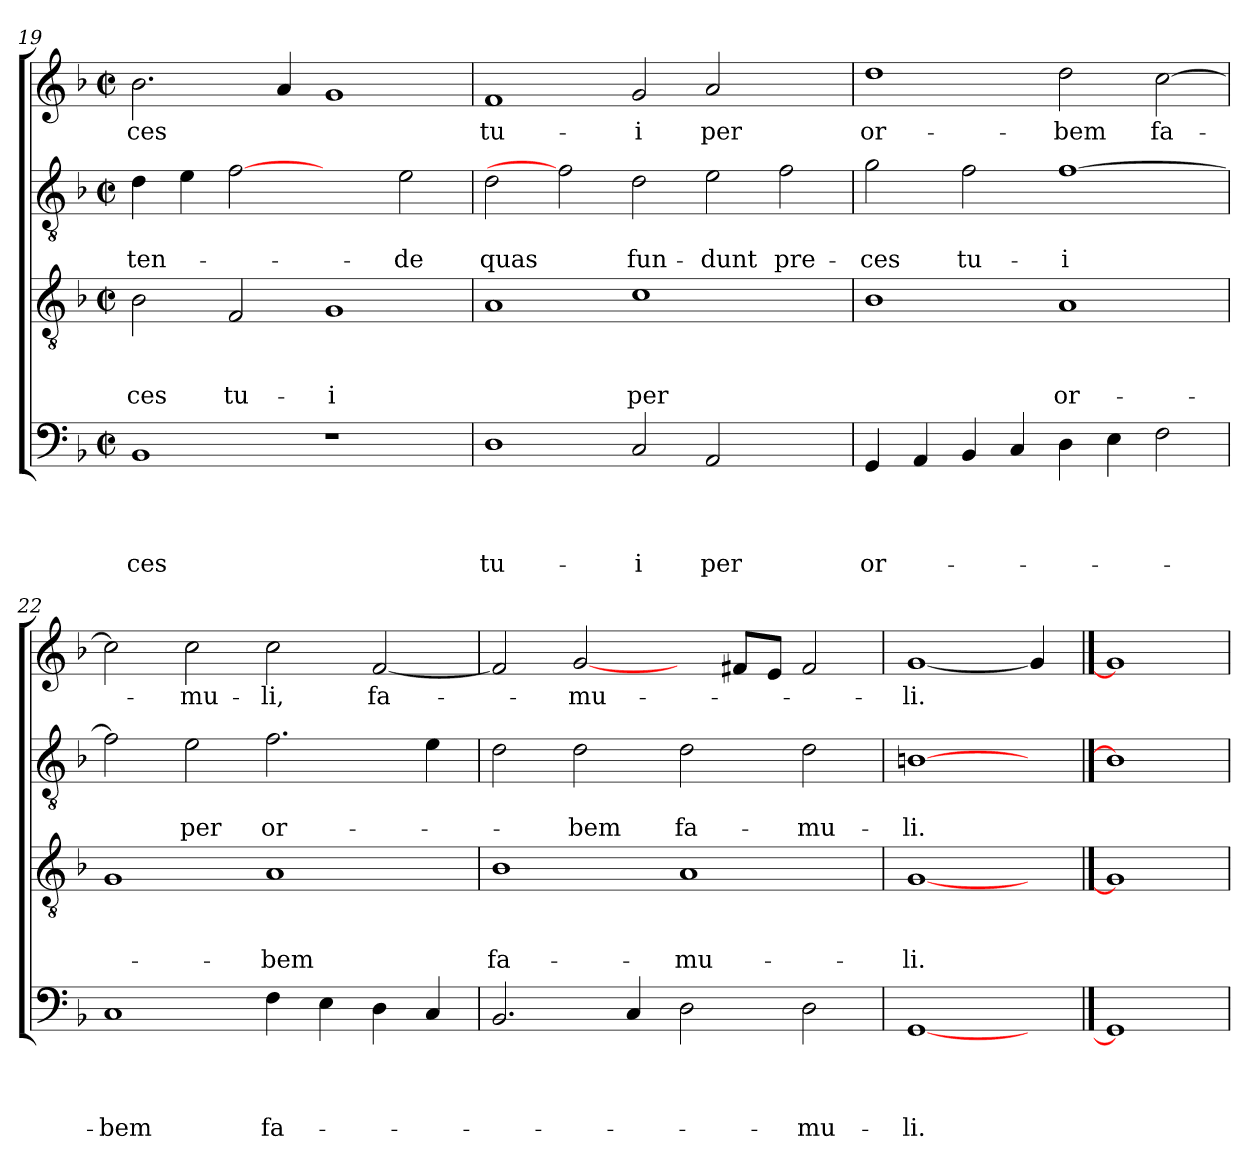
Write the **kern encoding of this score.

**kern	**text	**text	**text	**text	**kern	**text	**text	**text	**kern	**text	**text	**kern	**text
*part4	*part4	*part4	*part4	*part4	*part3	*part3	*part3	*part3	*part2	*part2	*part2	*part1	*part1
*staff4	*staff4	*staff4	*staff4	*staff4	*staff3	*staff3	*staff3	*staff3	*staff2	*staff2	*staff2	*staff1	*staff1
*clefF4	*	*	*	*	*clefGv2	*	*	*	*clefGv2	*	*	*clefG2	*
*k[b-]	*	*	*	*	*k[b-]	*	*	*	*k[b-]	*	*	*k[b-]	*
*F:	*	*	*	*	*F:	*	*	*	*F:	*	*	*F:	*
*M2/2	*	*	*	*	*M2/2	*	*	*	*M2/2	*	*	*M2/2	*
*met(c|)	*	*	*	*	*met(c|)	*	*	*	*met(c|)	*	*	*met(c|)	*
=19	=19	=19	=19	=19	=19	=19	=19	=19	=19	=19	=19	=19	=19
!	!	!	!	!LO:LY:b	!	!	!	!LO:LY:b	!	!	!LO:LY:b	!	!LO:LY:b
1BB-	.	.	.	-ces	2B-\	.	.	-ces	4d\	.	-ten-	2.b-\	-ces
.	.	.	.	.	.	.	.	.	4e\	.	.	.	.
!	!	!	!	!	!	!	!	!LO:LY:b	!	!	!	!	!
.	.	.	.	.	2F/	.	.	tu-	[2f	.	.	.	.
.	.	.	.	.	.	.	.	.	.	.	.	4a/	.
!	!	!	!	!	!	!	!	!LO:LY:b	!	!	!	!	!
1r	.	.	.	.	1G	.	.	-i	2ryy	.	.	1g	.
!	!	!	!	!	!	!	!	!	!	!	!LO:LY:b	!	!
.	.	.	.	.	.	.	.	.	2e\	.	-de	.	.
=20	=20	=20	=20	=20	=20	=20	=20	=20	=20	=20	=20	=20	=20
!	!	!	!	!LO:LY:b	!	!	!	!	!	!	!LO:LY:b	!	!LO:LY:b
1D	.	.	.	tu-	1A	.	.	.	2d\	.	quas	1f	tu-
.	.	.	.	.	.	.	.	.	2f]	.	.	.	.
!	!	!	!	!LO:LY:b	!	!	!	!LO:LY:b	!	!	!LO:LY:b	!	!LO:LY:b
2C/	.	.	.	-i	1c	.	.	per	2d\	.	fun-	2g/	-i
!	!	!	!	!LO:LY:b	!	!	!	!	!	!	!LO:LY:b	!	!LO:LY:b
2AA/	.	.	.	per	.	.	.	.	2e\	.	-dunt	2a/	per
!	!	!	!	!	!	!	!	!	!	!	!LO:LY:b	!	!
2ryy	.	.	.	.	2ryy	.	.	.	2f\	.	pre-	2ryy	.
=21	=21	=21	=21	=21	=21	=21	=21	=21	=21	=21	=21	=21	=21
!	!	!	!	!LO:LY:b	!	!	!	!	!	!	!LO:LY:b	!	!LO:LY:b
4GG/	.	.	.	or-	1B-	.	.	.	2g\	.	-ces	1dd	or-
4AA/	.	.	.	.	.	.	.	.	.	.	.	.	.
!	!	!	!	!	!	!	!	!	!	!	!LO:LY:b	!	!
4BB-/	.	.	.	.	.	.	.	.	2f\	.	tu-	.	.
4C/	.	.	.	.	.	.	.	.	.	.	.	.	.
!	!	!	!	!	!	!	!	!LO:LY:b	!	!	!LO:LY:b	!	!LO:LY:b
4D\	.	.	.	.	1A	.	.	or-	[1f	.	-i	2dd\	-bem
4E\	.	.	.	.	.	.	.	.	.	.	.	.	.
!	!	!	!	!	!	!	!	!	!	!	!	!	!LO:LY:b
2F\	.	.	.	.	.	.	.	.	.	.	.	[2cc\	fa-
=22	=22	=22	=22	=22	=22	=22	=22	=22	=22	=22	=22	=22	=22
!	!	!	!	!LO:LY:b	!	!	!	!	!	!	!	!	!
1C	.	.	.	-bem	1G	.	.	.	2f\]	.	.	2cc\]	.
!	!	!	!	!	!	!	!	!	!	!	!LO:LY:b	!	!LO:LY:b
.	.	.	.	.	.	.	.	.	2e\	.	per	2cc\	-mu-
!	!	!	!	!LO:LY:b	!	!	!	!LO:LY:b	!	!	!LO:LY:b	!	!LO:LY:b
4F\	.	.	.	fa-	1A	.	.	-bem	2.f\	.	or-	2cc\	-li,
4E\	.	.	.	.	.	.	.	.	.	.	.	.	.
!	!	!	!	!	!	!	!	!	!	!	!	!	!LO:LY:b
4D\	.	.	.	.	.	.	.	.	.	.	.	[2f/	fa-
4C/	.	.	.	.	.	.	.	.	4e\	.	.	.	.
!!LO:PB:g=z
=23	=23	=23	=23	=23	=23	=23	=23	=23	=23	=23	=23	=23	=23
!	!	!	!	!	!	!	!	!LO:LY:b	!	!	!	!	!
2.BB-/	.	.	.	.	1B-	.	.	fa-	2d\	.	.	2f/]	.
!	!	!	!	!	!	!	!	!	!	!	!LO:LY:b	!	!LO:LY:b
.	.	.	.	.	.	.	.	.	2d\	.	-bem	[2g/	-mu-
4C/	.	.	.	.	.	.	.	.	.	.	.	.	.
!	!	!	!	!	!	!	!	!LO:LY:b	!	!	!LO:LY:b	!	!
2D\	.	.	.	.	1A	.	.	-mu-	2d\	.	fa-	4ryy	.
.	.	.	.	.	.	.	.	.	.	.	.	8f#X/L	.
.	.	.	.	.	.	.	.	.	.	.	.	8e/J	.
!	!	!	!	!LO:LY:b	!	!	!	!	!	!	!LO:LY:b	!	!
2D\	.	.	.	-mu-	.	.	.	.	2d\	.	-mu-	2f#/	.
=24	=24	=24	=24	=24	=24	=24	=24	=24	=24	=24	=24	=24	=24
!	!	!	!	!LO:LY:b	!	!	!	!LO:LY:b	!	!	!LO:LY:b	!	!LO:LY:b
[1GG	.	.	.	-li.	[1G	.	.	-li.	[1Bn	.	-li.	[1g	-li.
4ryy	.	.	.	.	4ryy	.	.	.	4ryy	.	.	4g/]	.
==25	==25	==25	==25	==25	==25	==25	==25	==25	==25	==25	==25	==25	==25
1GG]	.	.	.	.	1G]	.	.	.	1B]	.	.	1g]	.
=	=	=	=	=	=	=	=	=	=	=	=	=	=
*-	*-	*-	*-	*-	*-	*-	*-	*-	*-	*-	*-	*-	*-
